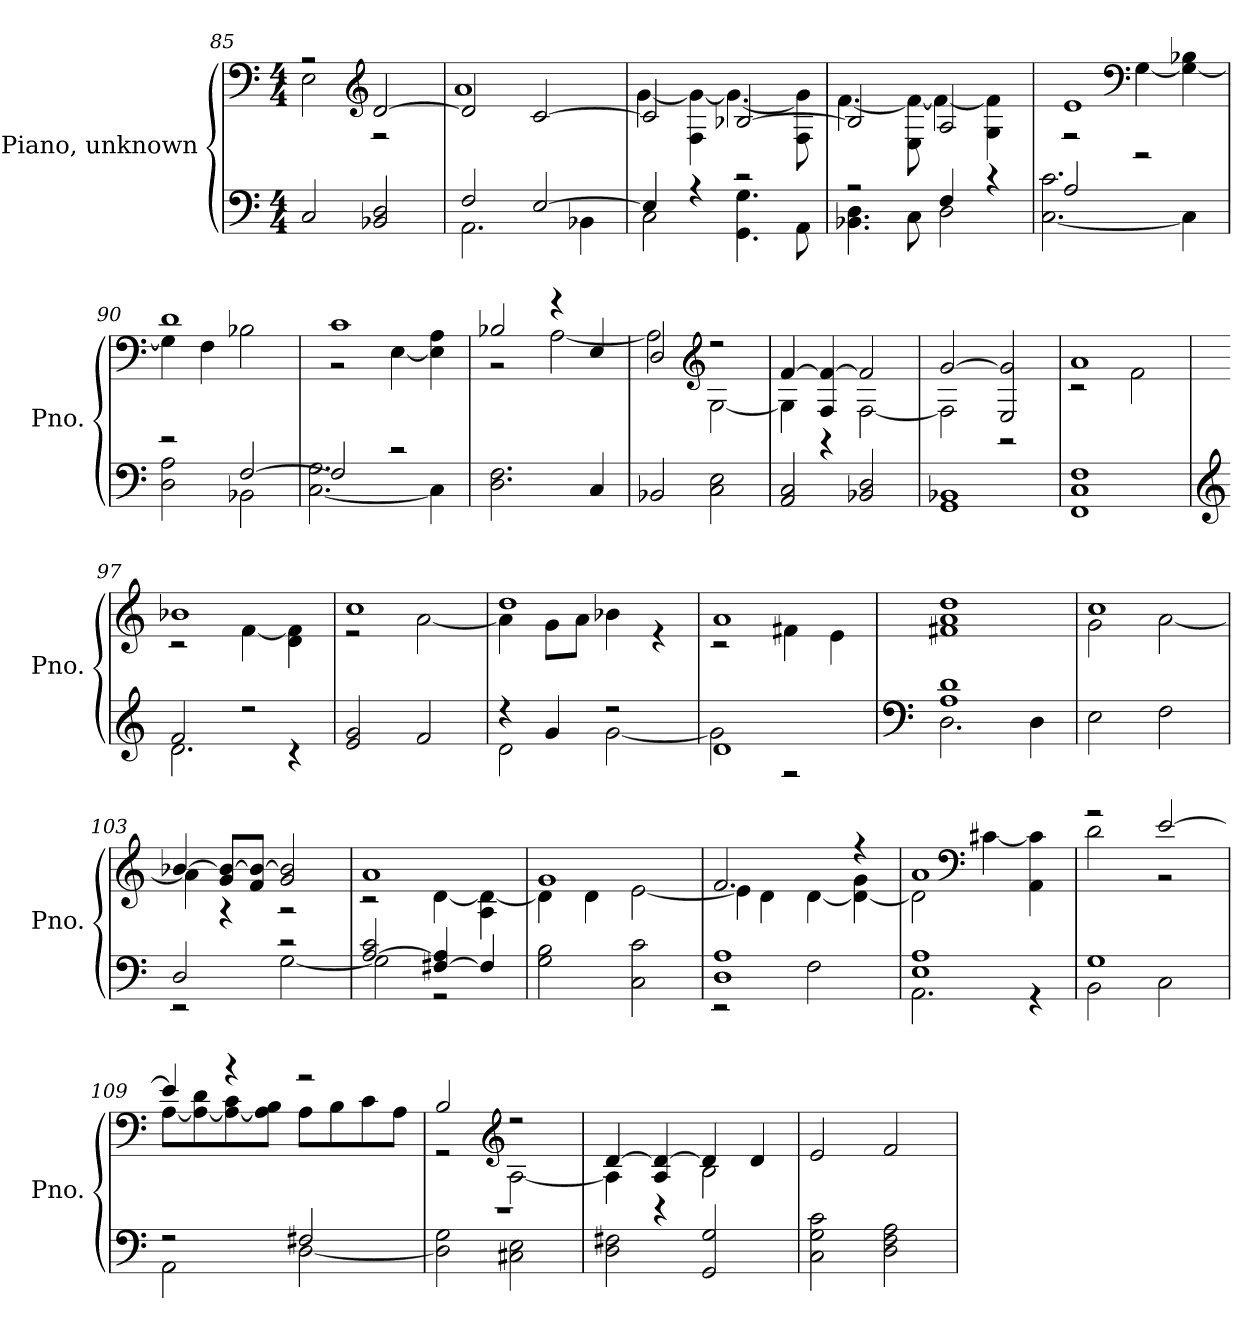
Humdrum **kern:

**kern	**kern
*part1	*part1
*staff2	*staff1
*I"Piano, unknown	*
*I'Pno.	*
*clefF4	*clefF4
*k[]	*k[]
*M4/4	*M4/4
=85	=85
*	*^
2C/	2r	2E\
*	*clefG2	*
2BB-X/ 2D/	[2d/	2r
=86	=86	=86
*^	*	*
2F/	2.AA\	2d/]	1a
[2E/	.	[2c/	.
.	4BB-X\	.	.
!!LO:LB:g=z	!!
=87	=87	=87	=87
4E/]	2C\	2c/]	[4g\
4r	.	.	4F\ 4g\_
2r	4.GG\ 4.G\	[2B-X/	4.g\_
.	8AA\	.	8F\ 8g\]
=88	=88	=88	=88
2r	4.BB-X\ 4.D\	2B-/]	[4.f\
.	8C\	.	8E\ 8f\_
4F/	2D\	2A/	4f\_
4r	.	.	4G\ 4f\]
=89	=89	=89	=89
2A/	[2.C\ 2.c\	1e	2r
*	*	*clefF4	*
2r	.	.	[4G\
.	4C\]	.	4G\_ 4B-X\
=90	=90	=90	=90
2r	2D\ 2A\	1d	4G\]
.	.	.	4F\
[2F/	2BB-X\	.	2B-X\
=91	=91	=91	=91
2F/]	[2.C\ 2.G\	1c	2r
2r	.	.	[4E\
.	4C\]	.	4E\] 4A\
*v	*v	*	*
=92	=92	=92
2.D\ 2.F\	2B-X/	2r
.	4r	[2A\
4C/	4E/	.
=93	=93	=93
2BB-X/	2D/	2A\]
*	*clefG2	*
2C\ 2E\	2r	[2G\
!!LO:PB:g=z	!!
=94	=94	=94
2AA/ 2C/	[4f/	4G\]
.	4F/ 4f/_	4r
2BB-X/ 2D/	2f/]	[2F\
=95	=95	=95
1GG 1BB-X	[2g/	2F\]
.	2E/ 2g/]	2r
=96	=96	=96
1FF 1C 1F	1a	2r
.	.	2f\
=97	=97	=97
*clefG2	*	*
*^	*	*
2f/	2.d\	1b-X	2r
2r	.	.	[4f\
.	4r	.	4d\ 4f\]
*v	*v	*	*
=98	=98	=98
2e/ 2g/	1cc	2r
2f/	.	[2a\
=99	=99	=99
*^	*	*
4r	2d\	1dd	4a\]
4g/	.	.	8g\L
.	.	.	8a\J
2r	[2g\	.	4b-X\
.	.	.	4r
=100	=100	=100	=100
1d	2g\]	1a	2r
.	2r	.	4f#X\
.	.	.	4e\
*	*	*v	*v
=101	=101	=101
*clefF4	*	*
1A 1d	2.D\	1f#X 1a 1dd
.	4D\	.
*v	*v	*
=102	=102
*	*^
2E\	1cc	2g\
2F\	.	[2a\
!!LO:LB:g=z	!!
=103	=103	=103
*^	*	*
2D/	2r	[4b-X/	4a\]
.	.	8g/ 8b-/_L	4r
.	.	8f/ 8b-/_J	.
2r	[2G\	2g/ 2b-/]	2r
=104	=104	=104	=104
[2A/ 2c/	2G\]	1a	2r
[4F#X/ 4A/]	2r	.	[4d\
4F#/]	.	.	4A\ 4d\_
*v	*v	*	*
=105	=105	=105
2G\ 2B\	1g	4d\]
.	.	4d\
2C\ 2c\	.	[2e\
=106	=106	=106
*^	*	*
1D 1A	2r	2.f/	4e\]
.	.	.	4d\
.	2F\	.	[4d\
.	.	4r	4d\_ 4g\
=107	=107	=107	=107
1E 1A	2.AA\	1a	2d\]
*	*	*clefF4	*
.	.	.	[4c#X\
.	4r	.	4AA\ 4c#\]
=108	=108	=108	=108
1G	2BB\	2r	2d\
.	2C\	[2e/	2r
!!LO:LB:g=z	!!
=109	=109	=109	=109
2r	2AA\	4e/]	[8A\L
.	.	.	8A\_ 8d\
.	.	4r	8A\_ 8c\
.	.	.	8A\] 8B\J
2F#X/	[2D\	2r	8A\L
.	.	.	8B\
.	.	.	8c\
.	.	.	8A\J
=110	=110	=110	=110
1r	2D\] 2G\	2B/	2r
*	*	*clefG2	*
.	2C#X\ 2E\	2r	[2A\
*v	*v	*	*
=111	=111	=111
2D\ 2F#X\	[4d/	4A\]
.	4A/ 4d/_	4r
2GG/ 2G/	4d/]	2B\
.	4d/	.
*	*v	*v
=112	=112
2C\ 2G\ 2c\	2e/
2D\ 2F\ 2A\	2f/
=	=
*-	*-
